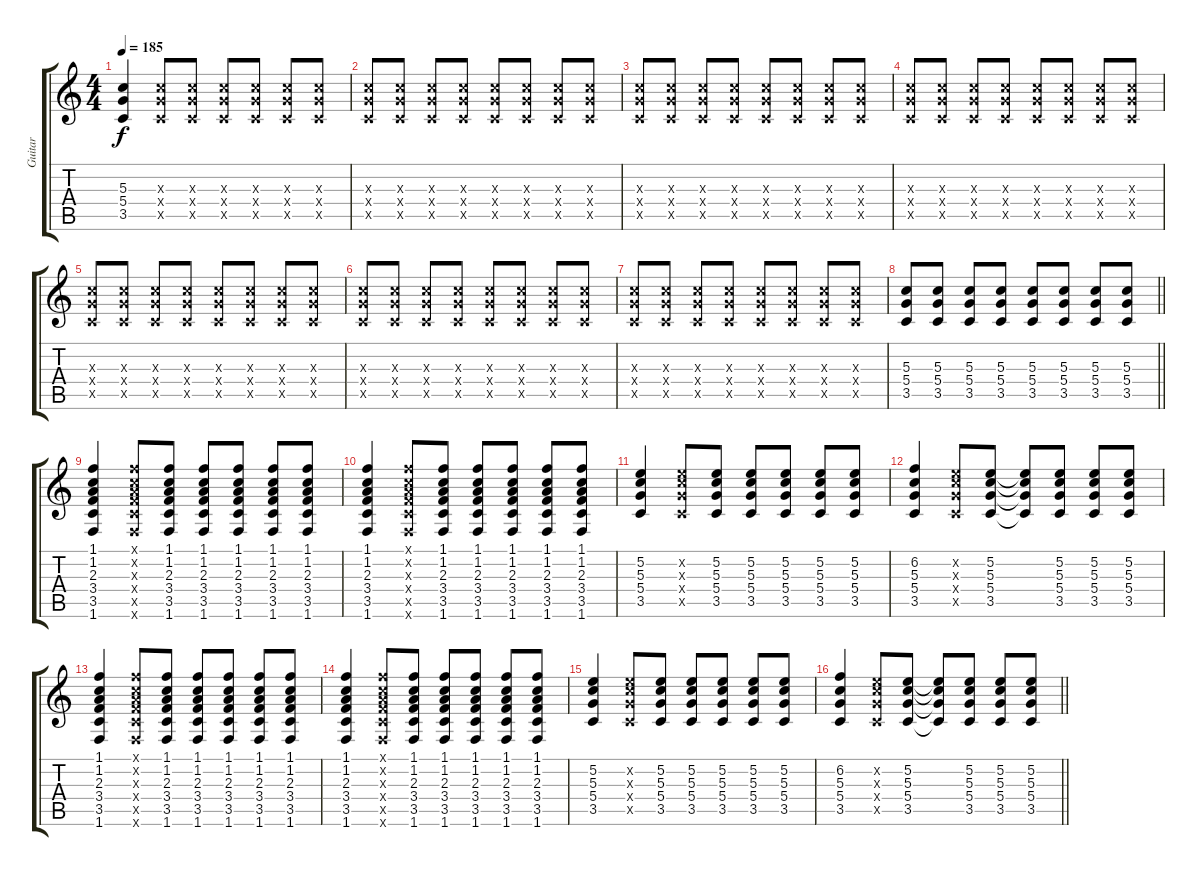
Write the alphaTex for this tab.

\track ("Guitar" "Guitar") {instrument distortionguitar}
\staff {score tabs}
\tuning (E4 B3 G3 D3 A2 E2) {hide}
\ts (4 4)
\tempo 185
\clef g2
\ks c
(5.3 5.4 3.5).4{dy f instrument distortionguitar} (5.3{x} 5.4{x} 3.5{x}).8 (5.3{x} 5.4{x} 3.5{x}).8 (5.3{x} 5.4{x} 3.5{x}).8 (5.3{x} 5.4{x} 3.5{x}).8 (5.3{x} 5.4{x} 3.5{x}).8 (5.3{x} 5.4{x} 3.5{x}).8 |
(5.3{x} 5.4{x} 3.5{x}).8 (5.3{x} 5.4{x} 3.5{x}).8 (5.3{x} 5.4{x} 3.5{x}).8 (5.3{x} 5.4{x} 3.5{x}).8 (5.3{x} 5.4{x} 3.5{x}).8 (5.3{x} 5.4{x} 3.5{x}).8 (5.3{x} 5.4{x} 3.5{x}).8 (5.3{x} 5.4{x} 3.5{x}).8 |
(5.3{x} 5.4{x} 3.5{x}).8 (5.3{x} 5.4{x} 3.5{x}).8 (5.3{x} 5.4{x} 3.5{x}).8 (5.3{x} 5.4{x} 3.5{x}).8 (5.3{x} 5.4{x} 3.5{x}).8 (5.3{x} 5.4{x} 3.5{x}).8 (5.3{x} 5.4{x} 3.5{x}).8 (5.3{x} 5.4{x} 3.5{x}).8 |
(5.3{x} 5.4{x} 3.5{x}).8 (5.3{x} 5.4{x} 3.5{x}).8 (5.3{x} 5.4{x} 3.5{x}).8 (5.3{x} 5.4{x} 3.5{x}).8 (5.3{x} 5.4{x} 3.5{x}).8 (5.3{x} 5.4{x} 3.5{x}).8 (5.3{x} 5.4{x} 3.5{x}).8 (5.3{x} 5.4{x} 3.5{x}).8 |
(5.3{x} 5.4{x} 3.5{x}).8 (5.3{x} 5.4{x} 3.5{x}).8 (5.3{x} 5.4{x} 3.5{x}).8 (5.3{x} 5.4{x} 3.5{x}).8 (5.3{x} 5.4{x} 3.5{x}).8 (5.3{x} 5.4{x} 3.5{x}).8 (5.3{x} 5.4{x} 3.5{x}).8 (5.3{x} 5.4{x} 3.5{x}).8 |
(5.3{x} 5.4{x} 3.5{x}).8 (5.3{x} 5.4{x} 3.5{x}).8 (5.3{x} 5.4{x} 3.5{x}).8 (5.3{x} 5.4{x} 3.5{x}).8 (5.3{x} 5.4{x} 3.5{x}).8 (5.3{x} 5.4{x} 3.5{x}).8 (5.3{x} 5.4{x} 3.5{x}).8 (5.3{x} 5.4{x} 3.5{x}).8 |
(5.3{x} 5.4{x} 3.5{x}).8 (5.3{x} 5.4{x} 3.5{x}).8 (5.3{x} 5.4{x} 3.5{x}).8 (5.3{x} 5.4{x} 3.5{x}).8 (5.3{x} 5.4{x} 3.5{x}).8 (5.3{x} 5.4{x} 3.5{x}).8 (5.3{x} 5.4{x} 3.5{x}).8 (5.3{x} 5.4{x} 3.5{x}).8 |
\barLineRight lightlight
(5.3 5.4 3.5).8 (5.3 5.4 3.5).8 (5.3 5.4 3.5).8 (5.3 5.4 3.5).8 (5.3 5.4 3.5).8 (5.3 5.4 3.5).8 (5.3 5.4 3.5).8 (5.3 5.4 3.5).8 |
(1.1 1.2 2.3 3.4 3.5 1.6).4 (1.1{x} 1.2{x} 2.3{x} 3.4{x} 3.5{x} 1.6{x}).8 (1.1 1.2 2.3 3.4 3.5 1.6).8 (1.1 1.2 2.3 3.4 3.5 1.6).8 (1.1 1.2 2.3 3.4 3.5 1.6).8 (1.1 1.2 2.3 3.4 3.5 1.6).8 (1.1 1.2 2.3 3.4 3.5 1.6).8 |
(1.1 1.2 2.3 3.4 3.5 1.6).4 (1.1{x} 1.2{x} 2.3{x} 3.4{x} 3.5{x} 1.6{x}).8 (1.1 1.2 2.3 3.4 3.5 1.6).8 (1.1 1.2 2.3 3.4 3.5 1.6).8 (1.1 1.2 2.3 3.4 3.5 1.6).8 (1.1 1.2 2.3 3.4 3.5 1.6).8 (1.1 1.2 2.3 3.4 3.5 1.6).8 |
(5.2 5.3 5.4 3.5).4 (5.2{x} 5.3{x} 5.4{x} 3.5{x}).8 (5.2 5.3 5.4 3.5).8 (5.2 5.3 5.4 3.5).8 (5.2 5.3 5.4 3.5).8 (5.2 5.3 5.4 3.5).8 (5.2 5.3 5.4 3.5).8 |
(6.2 5.3 5.4 3.5).4 (5.2{x} 5.3{x} 5.4{x} 3.5{x}).8 (5.2 5.3 5.4 3.5).8 (5.2{t} 5.3{t} 5.4{t} 3.5{t}).8 (5.2 5.3 5.4 3.5).8 (5.2 5.3 5.4 3.5).8 (5.2 5.3 5.4 3.5).8 |
(1.1 1.2 2.3 3.4 3.5 1.6).4 (1.1{x} 1.2{x} 2.3{x} 3.4{x} 3.5{x} 1.6{x}).8 (1.1 1.2 2.3 3.4 3.5 1.6).8 (1.1 1.2 2.3 3.4 3.5 1.6).8 (1.1 1.2 2.3 3.4 3.5 1.6).8 (1.1 1.2 2.3 3.4 3.5 1.6).8 (1.1 1.2 2.3 3.4 3.5 1.6).8 |
(1.1 1.2 2.3 3.4 3.5 1.6).4 (1.1{x} 1.2{x} 2.3{x} 3.4{x} 3.5{x} 1.6{x}).8 (1.1 1.2 2.3 3.4 3.5 1.6).8 (1.1 1.2 2.3 3.4 3.5 1.6).8 (1.1 1.2 2.3 3.4 3.5 1.6).8 (1.1 1.2 2.3 3.4 3.5 1.6).8 (1.1 1.2 2.3 3.4 3.5 1.6).8 |
(5.2 5.3 5.4 3.5).4 (5.2{x} 5.3{x} 5.4{x} 3.5{x}).8 (5.2 5.3 5.4 3.5).8 (5.2 5.3 5.4 3.5).8 (5.2 5.3 5.4 3.5).8 (5.2 5.3 5.4 3.5).8 (5.2 5.3 5.4 3.5).8 |
\barLineRight lightlight
(6.2 5.3 5.4 3.5).4 (5.2{x} 5.3{x} 5.4{x} 3.5{x}).8 (5.2 5.3 5.4 3.5).8 (5.2{t} 5.3{t} 5.4{t} 3.5{t}).8 (5.2 5.3 5.4 3.5).8 (5.2 5.3 5.4 3.5).8 (5.2 5.3 5.4 3.5).8
